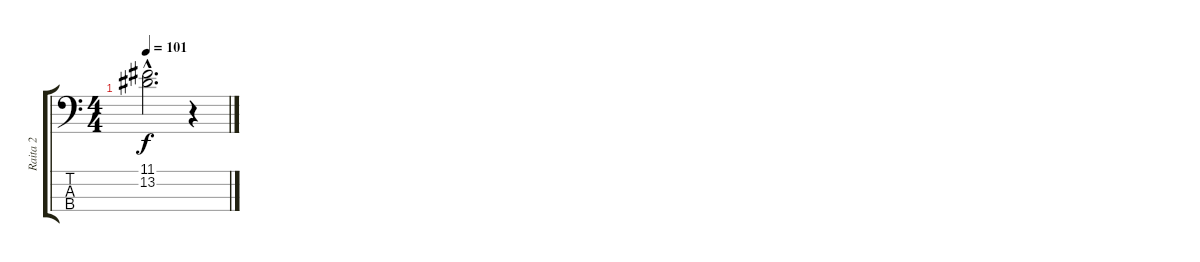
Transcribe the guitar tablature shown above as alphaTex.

\track ("Raita 2" "Raita 2") {instrument electricbasspick}
\staff {score tabs}
\tuning (G2 D2 A1 E1) {hide}
\ts (4 4)
\tempo 101
\clef f4
\ks c
(11.1{hac} 13.2{hac}).2{d dy f} r.4
